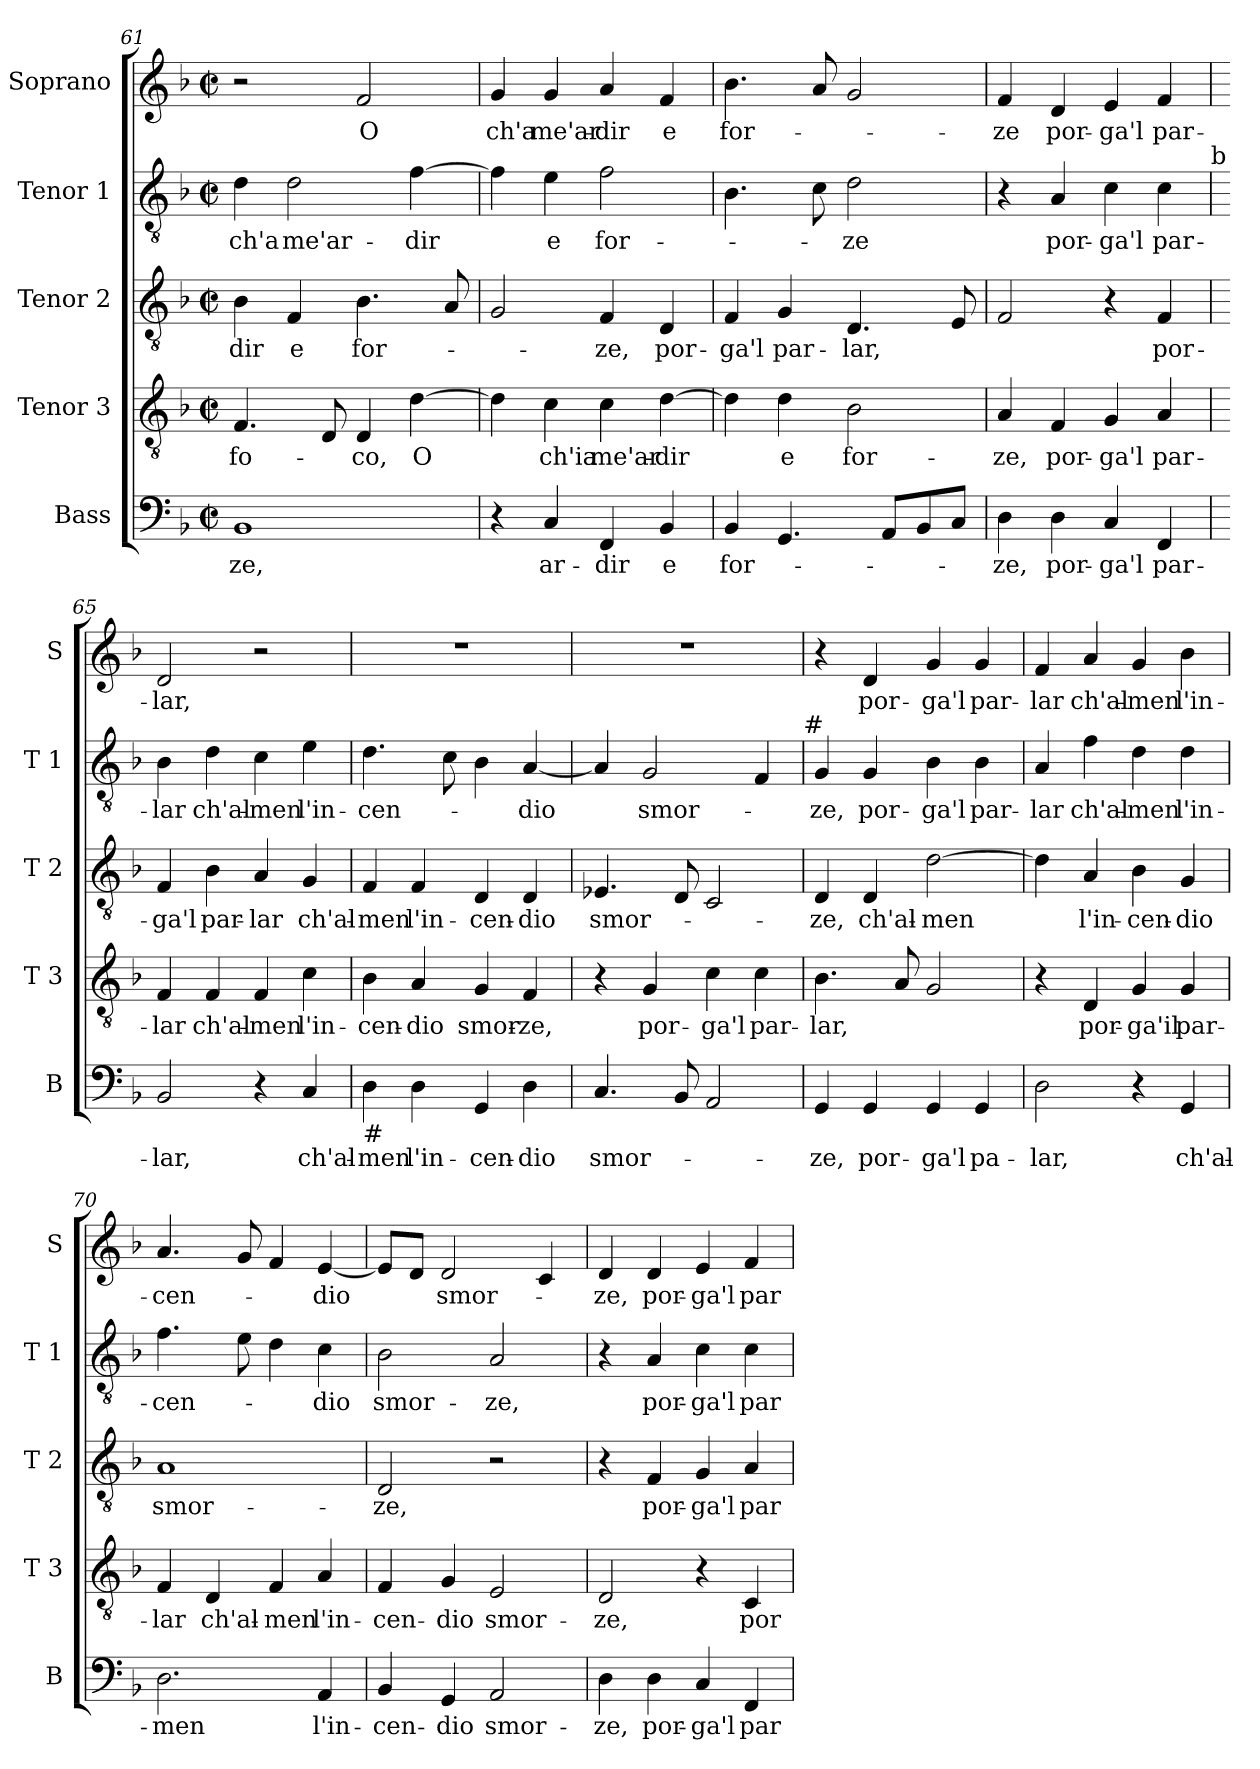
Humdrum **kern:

**kern	**text	**kern	**text	**kern	**text	**kern	**text	**kern	**text
*part5	*part5	*part4	*part4	*part3	*part3	*part2	*part2	*part1	*part1
*staff5	*staff5	*staff4	*staff4	*staff3	*staff3	*staff2	*staff2	*staff1	*staff1
*I"Bass	*	*I"Tenor 3	*	*I"Tenor 2	*	*I"Tenor 1	*	*I"Soprano	*
*I'B	*	*I'T 3	*	*I'T 2	*	*I'T 1	*	*I'S	*
*clefF4	*	*clefGv2	*	*clefGv2	*	*clefGv2	*	*clefG2	*
*k[b-]	*	*k[b-]	*	*k[b-]	*	*k[b-]	*	*k[b-]	*
*F:	*	*F:	*	*F:	*	*F:	*	*F:	*
*M2/2	*	*M2/2	*	*M2/2	*	*M2/2	*	*M2/2	*
*met(c|)	*	*met(c|)	*	*met(c|)	*	*met(c|)	*	*met(c|)	*
=61	=61	=61	=61	=61	=61	=61	=61	=61	=61
1BB-	-ze,	4.F/	fo-	4B-\	-dir	4d\	ch'a	2r	.
.	.	.	.	4F/	e	2d\	me'ar-	.	.
.	.	8D/	.	.	.	.	.	.	.
.	.	4D/	-co,	4.B-\	for-	.	.	2f/	O
.	.	[4d\	O	.	.	[4f\	-dir	.	.
.	.	.	.	8A/	.	.	.	.	.
=62	=62	=62	=62	=62	=62	=62	=62	=62	=62
4r	.	4d\]	.	2G/	.	4f\]	.	4g/	ch'a
4C/	ar-	4c\	ch'ia	.	.	4e\	e	4g/	me'ar-
4FF/	-dir	4c\	me'ar-	4F/	-ze,	2f\	for-	4a/	-dir
4BB-/	e	[4d\	-dir	4D/	por-	.	.	4f/	e
=63	=63	=63	=63	=63	=63	=63	=63	=63	=63
4BB-/	for-	4d\]	.	4F/	-ga'l	4.B-\	.	4.b-\	for-
4.GG/	.	4d\	e	4G/	par-	.	.	.	.
.	.	.	.	.	.	8c\	.	8a/	.
.	.	2B-\	for-	4.D/	-lar,	2d\	-ze	2g/	.
8AA/L	.	.	.	.	.	.	.	.	.
8BB-/	.	.	.	.	.	.	.	.	.
8C/J	.	.	.	8E/	.	.	.	.	.
=64	=64	=64	=64	=64	=64	=64	=64	=64	=64
4D\	-ze,	4A/	-ze,	2F/	.	4r	.	4f/	-ze
4D\	por-	4F/	por-	.	.	4A/	por-	4d/	por-
4C/	-ga'l	4G/	-ga'l	4r	.	4c\	-ga'l	4e/	-ga'l
4FF/	par-	4A/	par-	4F/	por-	4c\	par-	4f/	par-
!	!	!	!	!	!	!LO:TX:a:t=b	!	!	!
!!LO:PB:g=z
=65	=65	=65	=65	=65	=65	=65	=65	=65	=65
2BB-/	-lar,	4F/	-lar	4F/	-ga'l	4B-\	-lar	2d/	-lar,
.	.	4F/	ch'al-	4B-\	par-	4d\	ch'al-	.	.
4r	.	4F/	-men	4A/	-lar	4c\	-men	2r	.
4C/	ch'al-	4c\	l'in-	4G/	ch'al-	4e\	l'in-	.	.
=66	=66	=66	=66	=66	=66	=66	=66	=66	=66
!LO:TX:b:t=#	!	!	!	!	!	!	!	!	!
4D\	-men	4B-\	-cen-	4F/	-men	4.d\	-cen-	1r	.
4D\	l'in-	4A/	-dio	4F/	l'in-	.	.	.	.
.	.	.	.	.	.	8c\	.	.	.
4GG/	-cen-	4G/	smor-	4D/	-cen-	4B-\	.	.	.
4D\	-dio	4F/	-ze,	4D/	-dio	[4A/	-dio	.	.
=67	=67	=67	=67	=67	=67	=67	=67	=67	=67
4.C/	smor-	4r	.	4.E-X/	smor-	4A/]	.	1r	.
.	.	4G/	por-	.	.	2G/	smor-	.	.
8BB-/	.	.	.	8D/	.	.	.	.	.
2AA/	.	4c\	-ga'l	2C/	.	.	.	.	.
.	.	4c\	par-	.	.	4F/	.	.	.
!	!	!	!	!	!	!LO:TX:a:t=#	!	!	!
=68	=68	=68	=68	=68	=68	=68	=68	=68	=68
4GG/	-ze,	4.B-\	-lar,	4D/	-ze,	4G/	-ze,	4r	.
4GG/	por-	.	.	4D/	ch'al-	4G/	por-	4d/	por-
.	.	8A/	.	.	.	.	.	.	.
4GG/	-ga'l	2G/	.	[2d\	-men	4B-\	-ga'l	4g/	-ga'l
4GG/	pa-	.	.	.	.	4B-\	par-	4g/	par-
=69	=69	=69	=69	=69	=69	=69	=69	=69	=69
2D\	-lar,	4r	.	4d\]	.	4A/	-lar	4f/	-lar
.	.	4D/	por-	4A/	l'in-	4f\	ch'al-	4a/	ch'al-
4r	.	4G/	-ga'il	4B-\	-cen-	4d\	-men	4g/	-men
4GG/	ch'al-	4G/	par-	4G/	-dio	4d\	l'in-	4b-\	l'in-
=70	=70	=70	=70	=70	=70	=70	=70	=70	=70
2.D\	-men	4F/	-lar	1A	smor-	4.f\	-cen-	4.a/	-cen-
.	.	4D/	ch'al-	.	.	.	.	.	.
.	.	.	.	.	.	8e\	.	8g/	.
.	.	4F/	-men	.	.	4d\	.	4f/	.
4AA/	l'in-	4A/	l'in-	.	.	4c\	-dio	[4e/	-dio
!!LO:LB:g=z
=71	=71	=71	=71	=71	=71	=71	=71	=71	=71
4BB-/	-cen-	4F/	-cen-	2D/	-ze,	2B-\	smor-	8e/L]	.
.	.	.	.	.	.	.	.	8d/J	.
4GG/	-dio	4G/	-dio	.	.	.	.	2d/	smor-
2AA/	smor-	2E/	smor-	2r	.	2A/	-ze,	.	.
.	.	.	.	.	.	.	.	4c/	.
=72	=72	=72	=72	=72	=72	=72	=72	=72	=72
4D\	-ze,	2D/	-ze,	4r	.	4r	.	4d/	-ze,
4D\	por-	.	.	4F/	por-	4A/	por-	4d/	por-
4C/	-ga'l	4r	.	4G/	-ga'l	4c\	-ga'l	4e/	-ga'l
4FF/	par-	4C/	por-	4A/	par-	4c\	par-	4f/	par-
=	=	=	=	=	=	=	=	=	=
*-	*-	*-	*-	*-	*-	*-	*-	*-	*-
